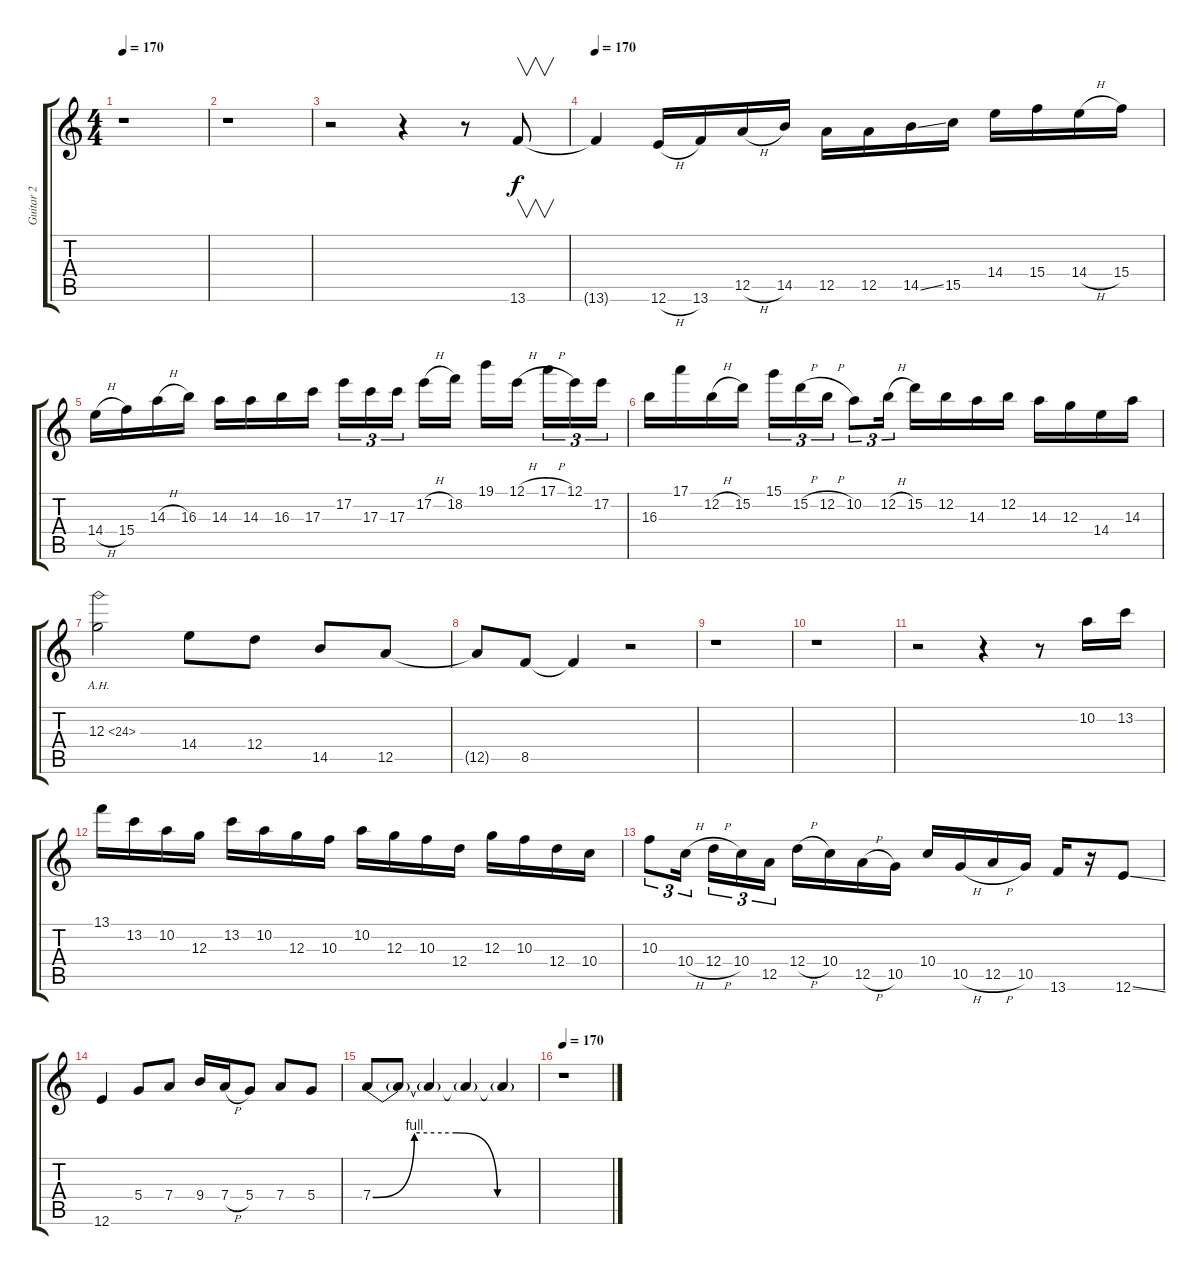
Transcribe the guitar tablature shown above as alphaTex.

\track ("Guitar 2" "Guitar 2") {instrument overdrivenguitar}
\staff {score tabs}
\tuning (E4 B3 G3 D3 A2 E2) {hide}
\ts (4 4)
\tempo 170
\clef g2
\ks c
r.1{dy f} |
r.1 |
r.2 r.4 r.8 13.6.8{v} |
\tempo 170
13.6{t}.4 12.6{h}.16 13.6.16 12.5{h}.16 14.5.16 12.5.16 12.5.16 14.5{ss}.16 15.5.16 14.4.16 15.4.16 14.4{h}.16 15.4.16 |
14.4{h}.16 15.4.16 14.3{h}.16 16.3.16 14.3.16 14.3.16 16.3.16 17.3.16 17.2.16{tu (3 2)} 17.3.16{tu (3 2)} 17.3.16{tu (3 2)} 17.2{h}.16 18.2.16 19.1.16 12.1{h}.16 17.1{h}.16{tu (3 2)} 12.1.16{tu (3 2)} 17.2.16{tu (3 2)} |
16.3.16 17.1.16 12.2{h}.16 15.2.16 15.1.16{tu (3 2)} 15.2{h}.16{tu (3 2)} 12.2{h}.16{tu (3 2)} 10.2.8{tu (3 2)} 12.2{h}.16{tu (3 2)} 15.2.16 12.2.16 14.3.16 12.2.16 14.3.16 12.3.16 14.4.16 14.3.16 |
12.3{ah 12}.2 14.4.8 12.4.8 14.5.8 12.5.8 |
12.5{t}.8 8.5.8 8.5{t}.4 r.2 |
r.1 |
r.1 |
r.2 r.4 r.8 10.2.16 13.2.16 |
13.1.16 13.2.16 10.2.16 12.3.16 13.2.16 10.2.16 12.3.16 10.3.16 10.2.16 12.3.16 10.3.16 12.4.16 12.3.16 10.3.16 12.4.16 10.4.16 |
10.3.8{tu (3 2)} 10.4{h}.16{tu (3 2)} 12.4{h}.16{tu (3 2)} 10.4.16{tu (3 2)} 12.5.16{tu (3 2)} 12.4{h}.16 10.4.16 12.5{h}.16 10.5.16 10.4.16 10.5{h}.16 12.5{h}.16 10.5.16 13.6.16 r.16 12.6{ss}.8 |
12.6.4 5.4.8 7.4.8 9.4.16 7.4{h}.16 5.4.8 7.4.8 5.4.8 |
7.4{be (custom 0 0 15 4 30 4 45 0 60 0)}.8 7.4{t}.8 7.4{t}.4 7.4{t}.4 7.4{t}.4 |
\tempo 170
r.1
